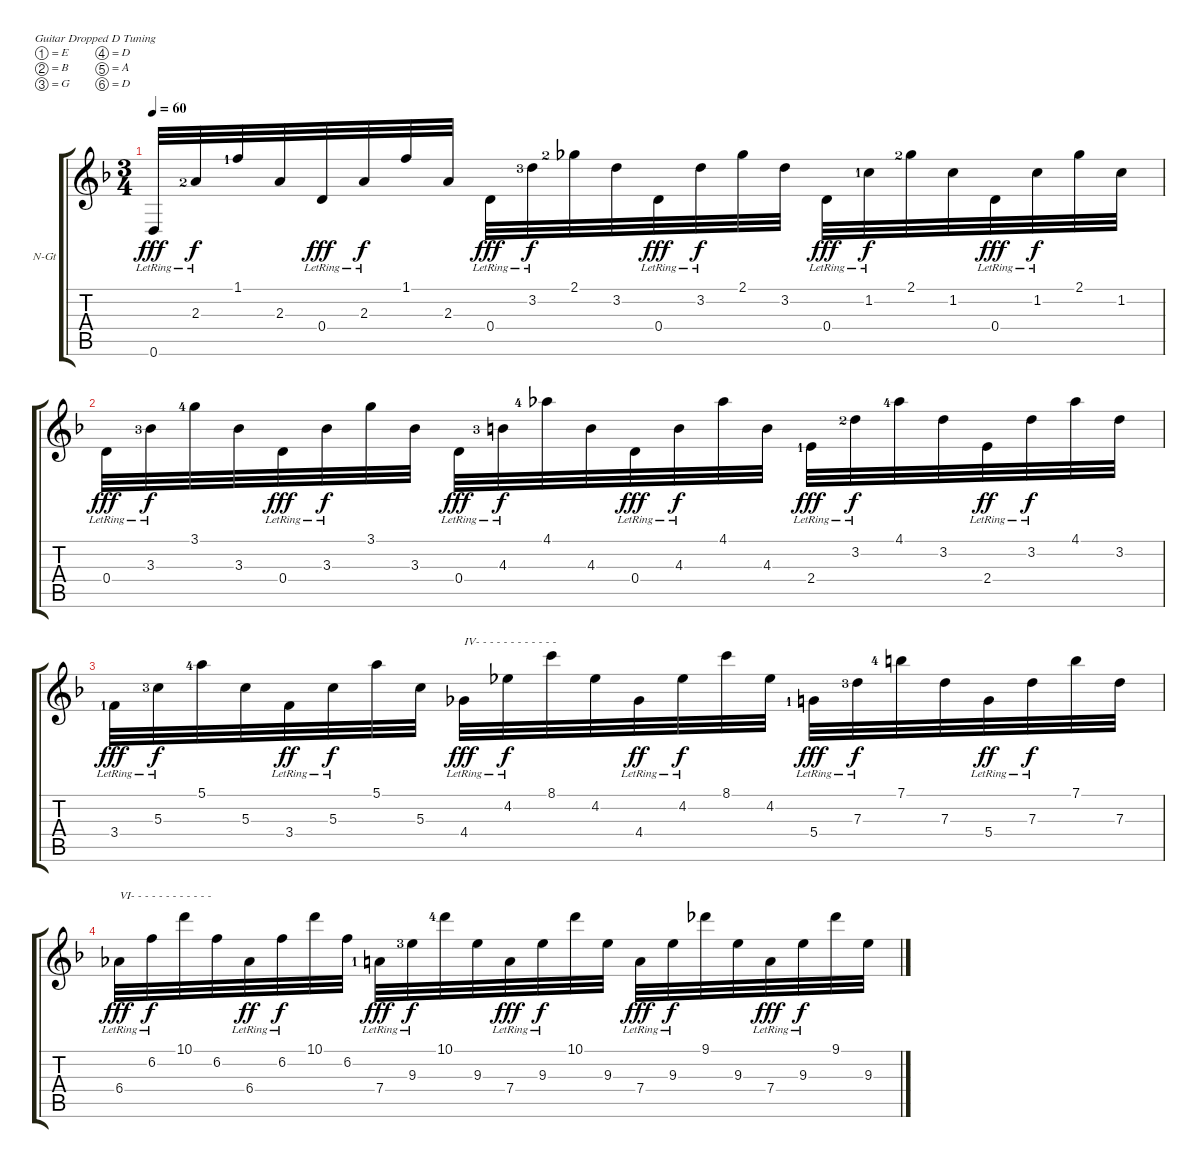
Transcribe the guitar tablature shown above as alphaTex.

\bracketExtendMode groupsimilarinstruments
\firstSystemTrackNameOrientation horizontal
\otherSystemsTrackNameOrientation horizontal
\track ("Classical Guitar" "N-Gt") {instrument acousticguitarnylon}
\staff {score tabs}
\tuning (E4 B3 G3 D3 A2 D2)
\ts (3 4)
\tempo 60
\clef g2
\scale
0.5
\ks dminor
0.6{lr}.32{dy fff} 2.3{lr lf 3}.32{dy f} 1.1{lf 2}.32 2.3.32 0.4{lr}.32{dy fff} 2.3{lr}.32{dy f} 1.1.32 2.3.32 0.4{lr}.32{dy fff} 3.2{lr lf 4}.32{dy f} 2.1{lf 3}.32 3.2.32 0.4{lr}.32{dy fff} 3.2{lr}.32{dy f} 2.1.32 3.2.32 0.4{lr}.32{dy fff} 1.2{lr lf 2}.32{dy f} 2.1{lf 3}.32 1.2.32 0.4{lr}.32{dy fff} 1.2{lr}.32{dy f} 2.1.32 1.2.32 |
\scale
0.5 0.4{lr}.32{dy fff} 3.3{lr lf 4}.32{dy f} 3.1{lf 5}.32 3.3.32 0.4{lr}.32{dy fff} 3.3{lr}.32{dy f} 3.1.32 3.3.32 0.4{lr}.32{dy fff} 4.3{lr lf 4}.32{dy f} 4.1{lf 5}.32 4.3.32 0.4{lr}.32{dy fff} 4.3{lr}.32{dy f} 4.1.32 4.3.32 2.4{lr lf 2}.32{dy fff} 3.2{lr lf 3}.32{dy f} 4.1{lf 5}.32 3.2.32 2.4{lr}.32{dy ff} 3.2{lr}.32{dy f} 4.1.32 3.2.32 |
\scale
0.500434 3.4{lr lf 2}.32{dy fff} 5.3{lr lf 4}.32{dy f} 5.1{lf 5}.32 5.3.32 3.4{lr}.32{dy ff} 5.3{lr}.32{dy f} 5.1.32 5.3.32 4.4{lr}.32{txt "IV- - - - - - - - - - - -" dy fff} 4.2{lr}.32{dy f} 8.1.32 4.2.32 4.4{lr}.32{dy ff} 4.2{lr}.32{dy f} 8.1.32 4.2.32 5.4{lr lf 2}.32{dy fff} 7.3{lr lf 4}.32{dy f} 7.1{lf 5}.32 7.3.32 5.4{lr}.32{dy ff} 7.3{lr}.32{dy f} 7.1.32 7.3.32 |
\scale
0.499566 6.4{lr}.32{txt "VI- - - - - - - - - - - -" dy fff} 6.2{lr}.32{dy f} 10.1.32 6.2.32 6.4{lr}.32{dy ff} 6.2{lr}.32{dy f} 10.1.32 6.2.32 7.4{lr lf 2}.32{dy fff} 9.3{lr lf 4}.32{dy f} 10.1{lf 5}.32 9.3.32 7.4{lr}.32{dy fff} 9.3{lr}.32{dy f} 10.1.32 9.3.32 7.4{lr}.32{dy fff} 9.3{lr}.32{dy f} 9.1.32 9.3.32 7.4{lr}.32{dy fff} 9.3{lr}.32{dy f} 9.1.32 9.3.32
